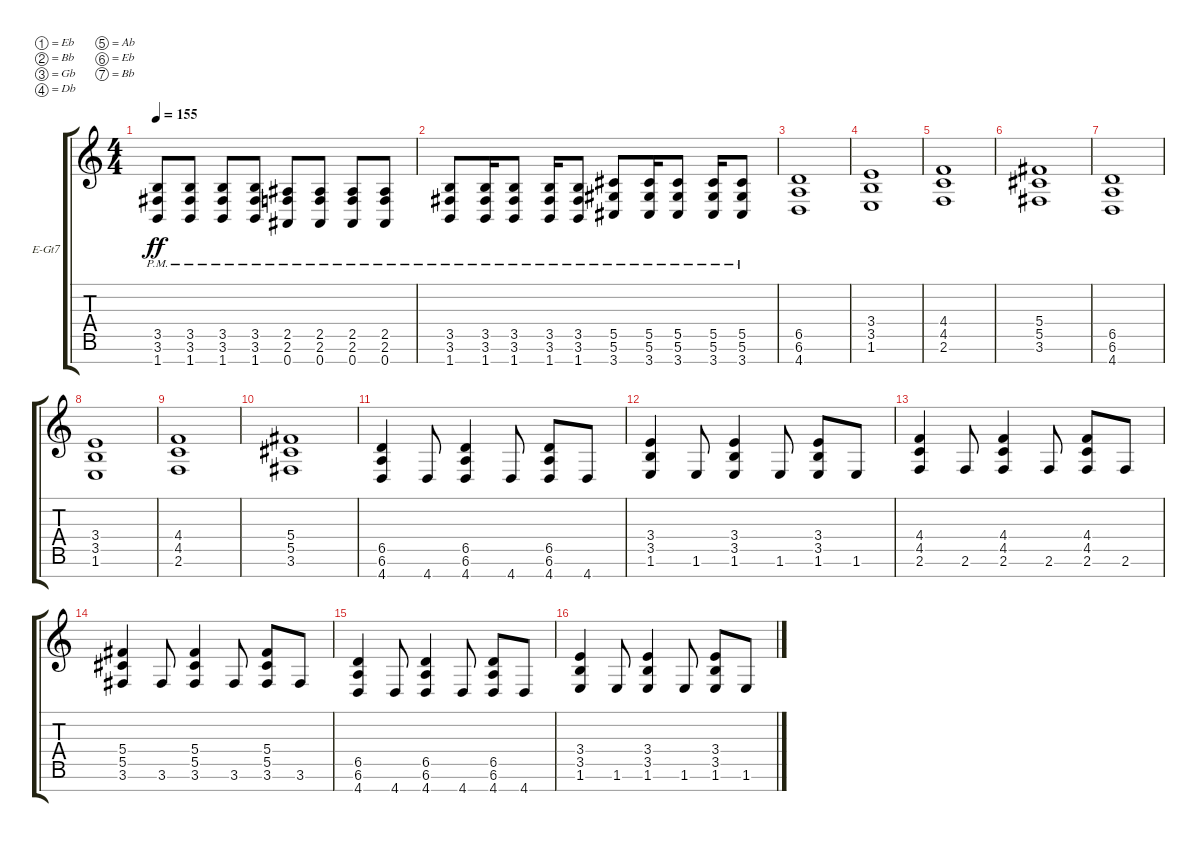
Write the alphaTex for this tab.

\defaultSystemsLayout 4
\bracketExtendMode groupsimilarinstruments
\firstSystemTrackNameOrientation horizontal
\otherSystemsTrackNameOrientation horizontal
\track ("Electric Guitar" "E-Gt7") {instrument distortionguitar}
\staff {score tabs}
\tuning (Eb4 Bb3 Gb3 Db3 Ab2 Eb2 Bb1)
\ts (4 4)
\tempo 155
\clef g2
\scale
0.333333
\ks c
(1.7{pm} 3.6{pm} 3.5{pm}).8{dy ff} (3.5{pm} 1.7{pm} 3.6{pm}).8 (1.7{pm} 3.6{pm} 3.5{pm}).8 (1.7{pm} 3.6{pm} 3.5{pm}).8 (0.7{pm} 2.6{pm} 2.5{pm}).8 (0.7{pm} 2.6{pm} 2.5{pm}).8 (0.7{pm} 2.6{pm} 2.5{pm}).8 (0.7{pm} 2.6{pm} 2.5{pm}).8 |
\scale
0.333333 (1.7{pm} 3.6{pm} 3.5{pm}).8 (1.7{pm} 3.6{pm} 3.5{pm}).16 (1.7{pm} 3.6{pm} 3.5{pm}).8 (1.7{pm} 3.6{pm} 3.5{pm}).16 (1.7{pm} 3.6{pm} 3.5{pm}).8 (3.7{pm} 5.6{pm} 5.5{pm}).8 (3.7{pm} 5.6{pm} 5.5{pm}).16 (3.7{pm} 5.6{pm} 5.5{pm}).8 (3.7{pm} 5.6{pm} 5.5{pm}).16 (3.7{pm} 5.6{pm} 5.5{pm}).8 |
\scale
0.333333 (4.7 6.6 6.5).1 |
\scale
0.333333 (1.6 3.5 3.4).1 |
\scale
0.333333 (2.6 4.5 4.4).1 |
\scale
0.333333 (3.6 5.5 5.4).1 |
\scale
0.333333 (4.7 6.6 6.5).1 |
\scale
0.333333 (1.6 3.5 3.4).1 |
\scale
0.333333 (2.6 4.5 4.4).1 |
\scale
0.333333 (3.6 5.5 5.4).1 |
\scale
0.333333 (4.7 6.5 6.6).4 4.7.8 (4.7 6.5 6.6).4 4.7.8 (4.7 6.6 6.5).8 4.7.8 |
\scale
0.333333 (3.5 1.6 3.4).4 1.6.8 (3.5 1.6 3.4).4 1.6.8 (3.5 1.6 3.4).8 1.6.8 |
\scale
0.333333 (4.5 2.6 4.4).4 2.6.8 (4.5 2.6 4.4).4 2.6.8 (4.5 2.6 4.4).8 2.6.8 |
\scale
0.333333 (5.5 3.6 5.4).4 3.6.8 (5.5 3.6 5.4).4 3.6.8 (5.5 3.6 5.4).8 3.6.8 |
\scale
0.333333 (4.7 6.5 6.6).4 4.7.8 (4.7 6.5 6.6).4 4.7.8 (4.7 6.6 6.5).8 4.7.8 |
\scale
0.333333 (3.5 1.6 3.4).4 1.6.8 (3.5 1.6 3.4).4 1.6.8 (3.5 1.6 3.4).8 1.6.8
